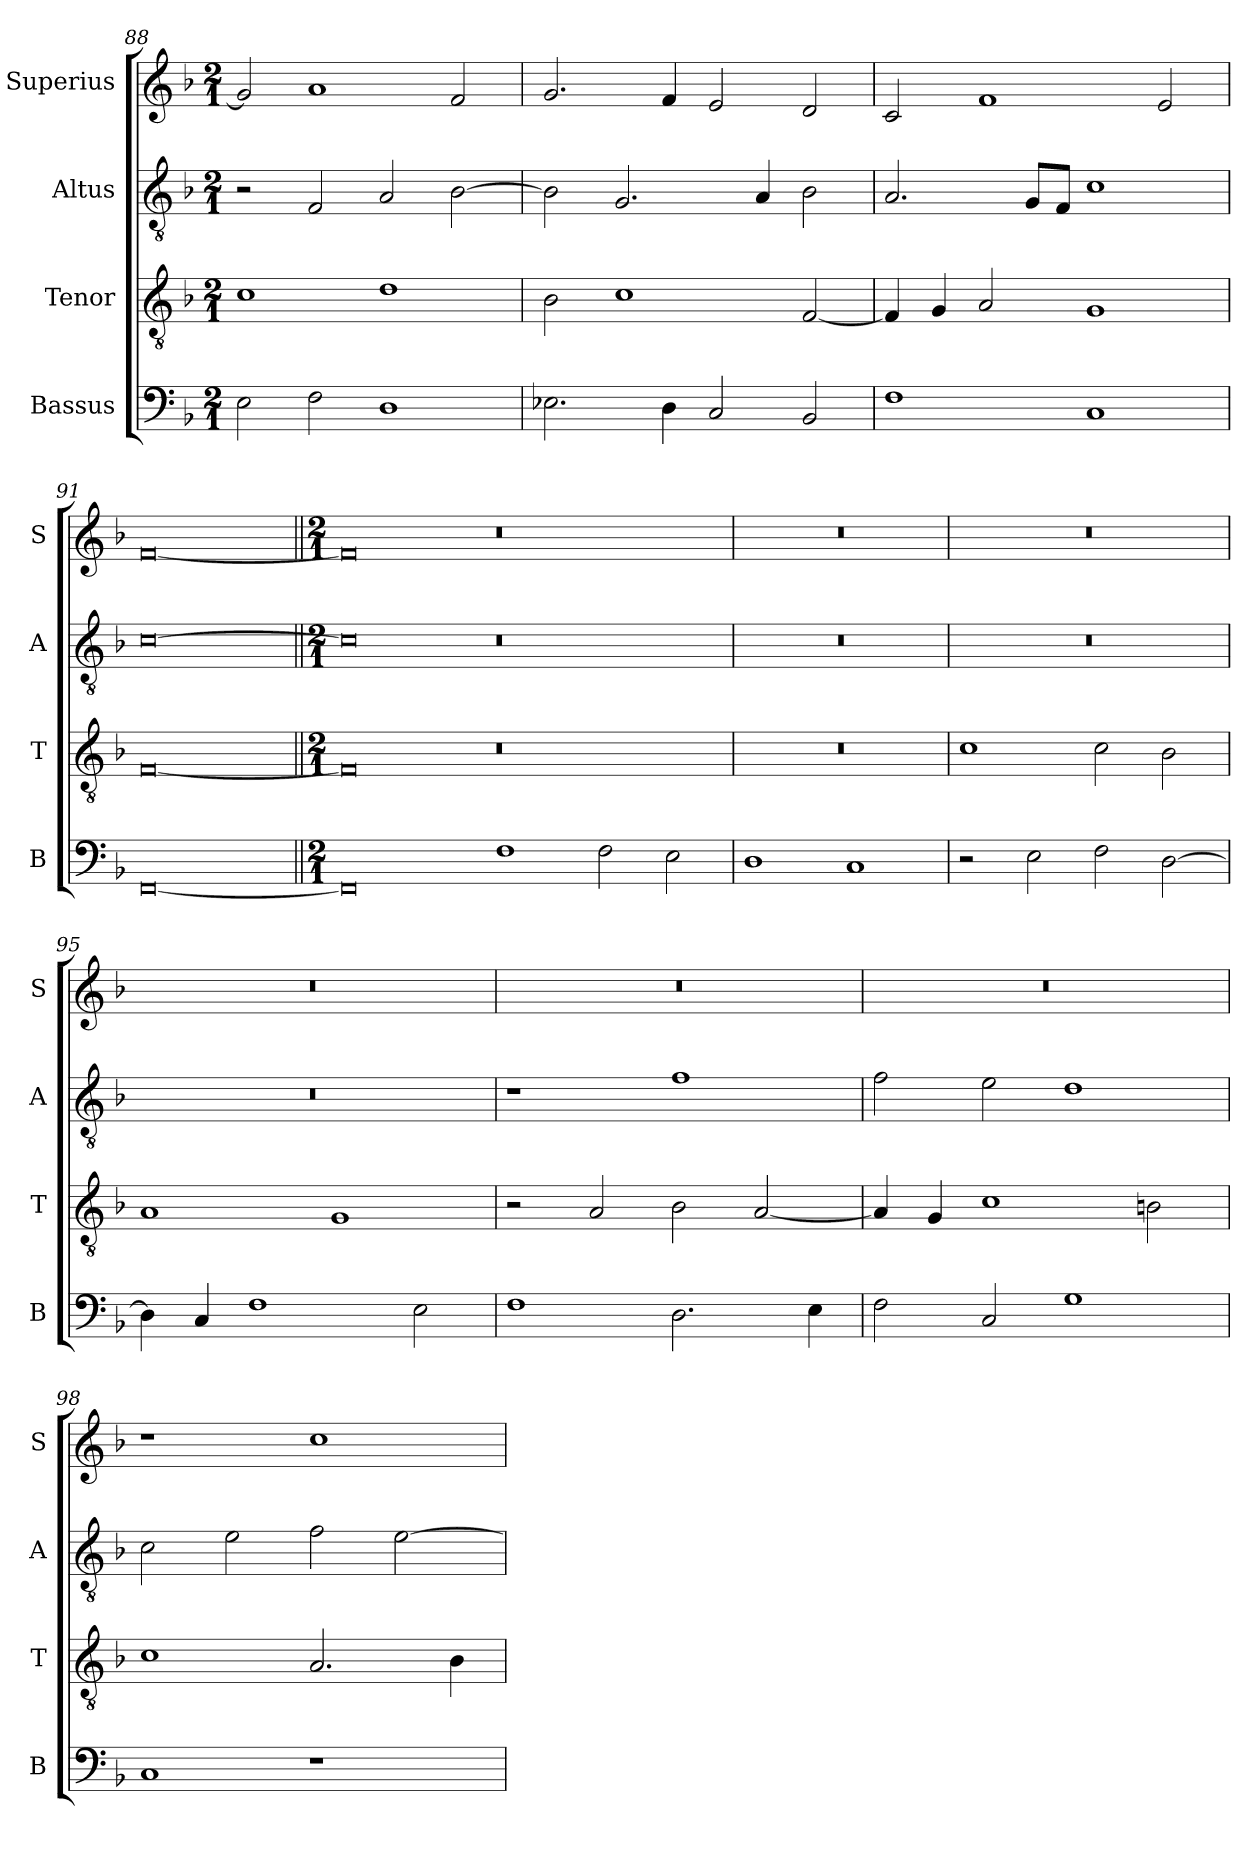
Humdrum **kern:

**kern	**kern	**kern	**kern
*part4	*part3	*part2	*part1
*staff4	*staff3	*staff2	*staff1
*I"Bassus	*I"Tenor	*I"Altus	*I"Superius
*I'B	*I'T	*I'A	*I'S
*clefF4	*clefGv2	*clefGv2	*clefG2
*k[b-]	*k[b-]	*k[b-]	*k[b-]
*F:	*F:	*F:	*F:
*M2/1	*M2/1	*M2/1	*M2/1
=88	=88	=88	=88
2E	1c	2r	2g]
2F	.	2F	1a
1D	1d	2A	.
.	.	[2B-	2f
=89	=89	=89	=89
2.E-X	2B-	2B-]	2.g
.	1c	2.G	.
4D	.	.	4f
2C	.	.	2e
.	.	4A	.
2BB-	[2F	2B-	2d
=90	=90	=90	=90
1F	4F]	2.A	2c
.	4G	.	.
.	2A	.	1f
.	.	8GL	.
.	.	8FJ	.
1C	1G	1c	.
.	.	.	2e
=91	=91	=91	=91
[0FF	[0F	[0c	[0f
=92||	=92||	=92||	=92||
*M2/1	*M2/1	*M2/1	*M2/1
0FF]	0F]	0c]	0f]
1F	0r	0r	0r
2F	.	.	.
2E	.	.	.
=93	=93	=93	=93
1D	0r	0r	0r
1C	.	.	.
=94	=94	=94	=94
2r	1c	0r	0r
2E	.	.	.
2F	2c	.	.
[2D	2B-	.	.
=95	=95	=95	=95
4D]	1A	0r	0r
4C	.	.	.
1F	.	.	.
.	1G	.	.
2E	.	.	.
=96	=96	=96	=96
1F	2r	1r	0r
.	2A	.	.
2.D	2B-	1f	.
.	[2A	.	.
4E	.	.	.
=97	=97	=97	=97
2F	4A]	2f	0r
.	4G	.	.
2C	1c	2e	.
1G	.	1d	.
.	2Bn	.	.
=98	=98	=98	=98
1C	1c	2c	1r
.	.	2e	.
1r	2.A	2f	1cc
.	.	[2e	.
.	4B-	.	.
=	=	=	=
*-	*-	*-	*-
